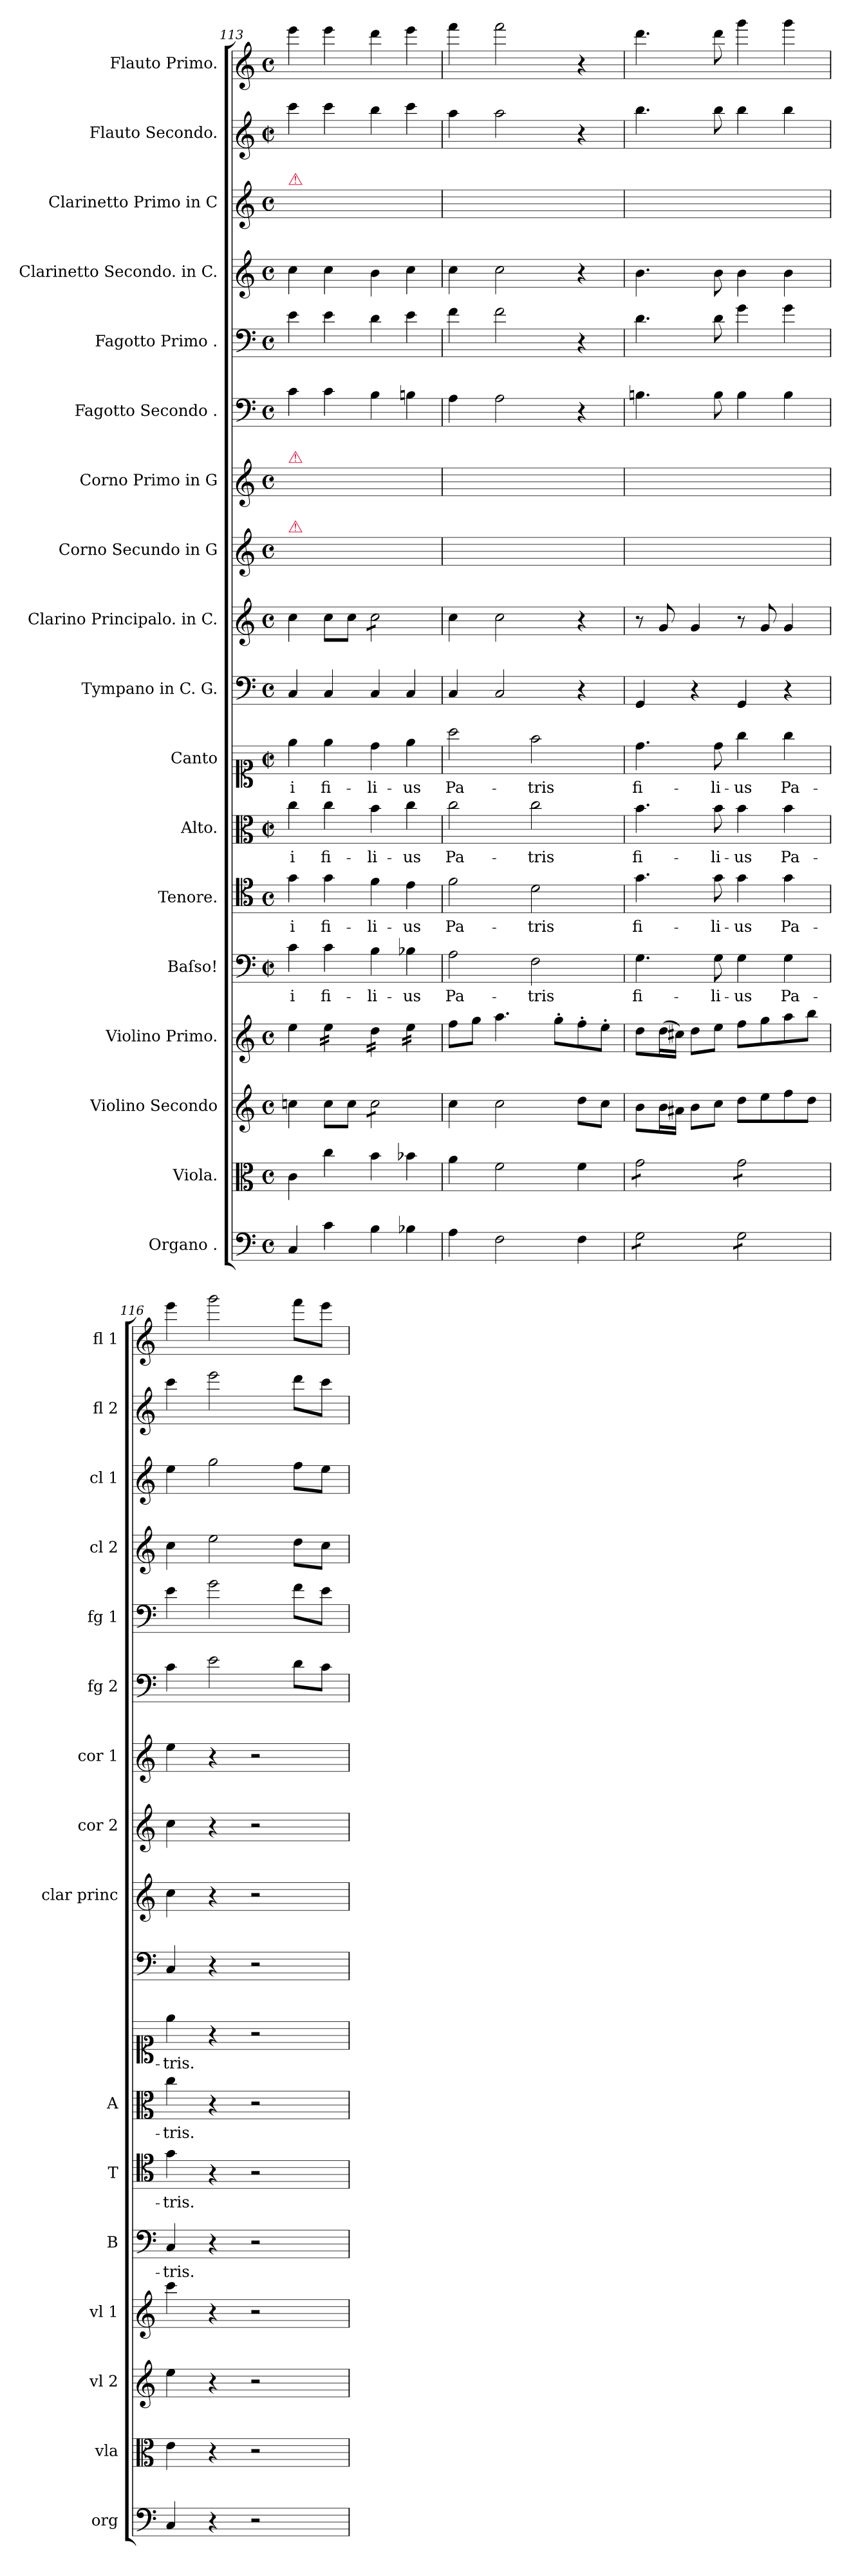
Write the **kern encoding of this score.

**kern	**kern	**kern	**kern	**kern	**text	**kern	**text	**kern	**text	**kern	**text	**kern	**kern	**kern	**kern	**kern	**kern	**kern	**kern	**kern	**kern
*part18	*part17	*part16	*part15	*part14	*part14	*part13	*part13	*part12	*part12	*part11	*part11	*part10	*part9	*part8	*part7	*part6	*part5	*part4	*part3	*part2	*part1
*staff18	*staff17	*staff16	*staff15	*staff14	*staff14	*staff13	*staff13	*staff12	*staff12	*staff11	*staff11	*staff10	*staff9	*staff8	*staff7	*staff6	*staff5	*staff4	*staff3	*staff2	*staff1
*I"Organo .	*I"Viola.	*I"Violino Secondo	*I"Violino Primo.	*I"Baſso!	*	*I"Tenore.	*	*I"Alto.	*	*I"Canto	*	*I"Tympano in C. G.	*I"Clarino Principalo. in C.	*I"Corno Secundo in G	*I"Corno Primo in G	*I"Fagotto Secondo .	*I"Fagotto Primo .	*I"Clarinetto Secondo. in C.	*I"Clarinetto Primo in C	*I"Flauto Secondo.	*I"Flauto Primo.
*I'org	*I'vla	*I'vl 2	*I'vl 1	*I'B	*	*I'T	*	*I'A	*	*	*	*	*I'clar princ	*I'cor 2	*I'cor 1	*I'fg 2	*I'fg 1	*I'cl 2	*I'cl 1	*I'fl 2	*I'fl 1
*clefF4	*clefC3	*clefG2	*clefG2	*clefF4	*	*clefC4	*	*clefC3	*	*clefC1	*	*clefF4	*clefG2	*clefG2	*clefG2	*clefF4	*clefF4	*clefG2	*clefG2	*clefG2	*clefG2
*k[]	*k[]	*k[]	*k[]	*k[]	*	*k[]	*	*k[]	*	*k[]	*	*k[]	*k[]	*k[]	*k[]	*k[]	*k[]	*k[]	*k[]	*k[]	*k[]
*C:	*C:	*C:	*C:	*C:	*	*C:	*	*C:	*	*C:	*	*C:	*C:	*C:	*C:	*C:	*C:	*C:	*C:	*C:	*C:
*M4/4	*M4/4	*M4/4	*M4/4	*M4/4	*	*M4/4	*	*M4/4	*	*M4/4	*	*M4/4	*M4/4	*M4/4	*M4/4	*M4/4	*M4/4	*M4/4	*M4/4	*M4/4	*M4/4
*met(c)	*met(c)	*met(c)	*met(c)	*met(c|)	*	*met(c)	*	*met(c|)	*	*met(c|)	*	*met(c)	*met(c)	*met(c)	*met(c)	*met(c)	*met(c)	*met(c)	*met(c)	*met(c|)	*met(c)
=113	=113	=113	=113	=113	=113	=113	=113	=113	=113	=113	=113	=113	=113	=113	=113	=113	=113	=113	=113	=113	=113
!	!	!	!	!	!	!	!	!	!	!	!	!	!	!	!	!	!	!	!LO:TX:a:color=crimson:t=⚠	!	!
!	!	!	!	!	!	!	!	!	!	!	!	!	!	!	!LO:TX:a:color=crimson:t=⚠	!	!	!	!	!	!
!	!	!	!	!	!	!	!	!	!	!	!	!	!	!LO:TX:a:color=crimson:t=⚠	!	!	!	!	!	!	!
4C/	4c\	4ccn\	4ee\	4c\	-i	4g\	-i	4cc\	-i	4ee\	-i	4C/	4cc\	4c/yy	4cc\yy	4c\	4e\	4cc\	4ee\yy	4ccc\	4eee\
*	*	*	*tremolo	*	*	*	*	*	*	*	*	*	*	*	*	*	*	*	*	*	*
4c\	4cc\	8cc\L	16ee\LL	4c\	fi-	4g\	fi-	4cc\	fi-	4ee\	fi-	4C/	8cc\L	4c/yy	4cc\yy	4c\	4e\	4cc\	4ee\yy	4ccc\	4eee\
.	.	.	16ee\	.	.	.	.	.	.	.	.	.	.	.	.	.	.	.	.	.	.
.	.	8cc\J	16ee\	.	.	.	.	.	.	.	.	.	8cc\J	.	.	.	.	.	.	.	.
.	.	.	16ee\JJ	.	.	.	.	.	.	.	.	.	.	.	.	.	.	.	.	.	.
!	!	!	!	!	!	!	!	!	!	!	!	!	!LO:TX:a:t=||||	!	!	!	!	!	!	!	!
!	!	!LO:TX:a:t=....	!	!	!	!	!	!	!	!	!	!	!	!	!	!	!	!	!	!	!
*	*	*tremolo	*	*	*	*	*	*	*	*	*	*	*	*	*	*	*	*	*	*	*
*	*	*	*	*	*	*	*	*	*	*	*	*	*tremolo	*	*	*	*	*	*	*	*
4B\	4b\	8cc\L	16dd\LL	4B\	-li-	4f\	-li-	4b\	-li-	4dd\	-li-	4C/	8cc\L	4c/yy	4cc\yy	4B\	4d\	4b\	4dd\yy	4bb\	4ddd\
.	.	.	16dd\	.	.	.	.	.	.	.	.	.	.	.	.	.	.	.	.	.	.
.	.	8cc\	16dd\	.	.	.	.	.	.	.	.	.	8cc\	.	.	.	.	.	.	.	.
.	.	.	16dd\JJ	.	.	.	.	.	.	.	.	.	.	.	.	.	.	.	.	.	.
4B-X\	4b-X\	8cc\	16ee\LL	4B-X\	-us	4e\	-us	4cc\	-us	4ee\	-us	4C/	8cc\	4c/yy	4cc\yy	4Bn\	4e\	4cc\	4ee\yy	4ccc\	4eee\
.	.	.	16ee\	.	.	.	.	.	.	.	.	.	.	.	.	.	.	.	.	.	.
.	.	8cc\J	16ee\	.	.	.	.	.	.	.	.	.	8cc\J	.	.	.	.	.	.	.	.
*	*	*	*	*	*	*	*	*	*	*	*	*	*Xtremolo	*	*	*	*	*	*	*	*
*	*	*Xtremolo	*	*	*	*	*	*	*	*	*	*	*	*	*	*	*	*	*	*	*
.	.	.	16ee\JJ	.	.	.	.	.	.	.	.	.	.	.	.	.	.	.	.	.	.
*	*	*	*Xtremolo	*	*	*	*	*	*	*	*	*	*	*	*	*	*	*	*	*	*
=114	=114	=114	=114	=114	=114	=114	=114	=114	=114	=114	=114	=114	=114	=114	=114	=114	=114	=114	=114	=114	=114
4A\	4a\	4cc\	8ff\L	2A\	Pa-	2f\	Pa-	2cc\	Pa-	2aa\	Pa-	4C/	4cc\	4c/yy	4cc\yy	4A\	4f\	4cc\	4ff\yy	4aa\	4fff\
.	.	.	8gg\J	.	.	.	.	.	.	.	.	.	.	.	.	.	.	.	.	.	.
2F\	2f\	2cc\	4.aa\	.	.	.	.	.	.	.	.	2C/	2cc\	2c/yy	2cc\yy	2A\	2f\	2cc\	2aa\yy	2aa\	2fff\
.	.	.	.	2F\	-tris	2d\	-tris	2cc\	-tris	2ff\	-tris	.	.	.	.	.	.	.	.	.	.
.	.	.	8gg'\L	.	.	.	.	.	.	.	.	.	.	.	.	.	.	.	.	.	.
4F\	4f\	8dd\L	8ff'\	.	.	.	.	.	.	.	.	4r	4r	4ryy	4ryy	4r	4r	4r	4ryy	4r	4r
.	.	8cc\J	8ee'\J	.	.	.	.	.	.	.	.	.	.	.	.	.	.	.	.	.	.
=115	=115	=115	=115	=115	=115	=115	=115	=115	=115	=115	=115	=115	=115	=115	=115	=115	=115	=115	=115	=115	=115
*tremolo	*	*	*	*	*	*	*	*	*	*	*	*	*	*	*	*	*	*	*	*	*
*	*tremolo	*	*	*	*	*	*	*	*	*	*	*	*	*	*	*	*	*	*	*	*
8G\L	8g\L	8b\L	8dd\L	4.G\	fi-	4.g\	fi-	4.b\	fi-	4.dd\	fi-	4GG/	8r	4.g/yy	4.dd\yy	4.Bn\	4.d\	4.b\	4.dd\yy	4.bb\	4.ddd\
8G\	8g\	16b\L	(16dd\L	.	.	.	.	.	.	.	.	.	8g/	.	.	.	.	.	.	.	.
.	.	16a#X\JJ	16cc#X\JJ)	.	.	.	.	.	.	.	.	.	.	.	.	.	.	.	.	.	.
8G\	8g\	8b\L	8dd\L	.	.	.	.	.	.	.	.	4r	4g/	.	.	.	.	.	.	.	.
8G\J	8g\J	8cc\J	8ee\J	8G\	-li-	8g\	-li-	8b\	-li-	8dd\	-li-	.	.	8g/yy	8dd\yy	8B\	8d\	8b\	8dd\yy	8bb\	8ddd\
8G\L	8g\L	8dd\L	8ff\L	4G\	-us	4g\	-us	4b\	-us	4gg\	-us	4GG/	8r	4g/yy	4dd\yy	4B\	4g\	4b\	4gg\yy	4bb\	4ggg\
8G\	8g\	8ee\	8gg\	.	.	.	.	.	.	.	.	.	8g/	.	.	.	.	.	.	.	.
8G\	8g\	8ff\	8aa\	4G\	Pa-	4g\	Pa-	4b\	Pa-	4gg\	Pa-	4r	4g/	4g/yy	4dd\yy	4B\	4g\	4b\	4gg\yy	4bb\	4ggg\
8G\J	8g\J	8dd\J	8bb\J	.	.	.	.	.	.	.	.	.	.	.	.	.	.	.	.	.	.
*	*Xtremolo	*	*	*	*	*	*	*	*	*	*	*	*	*	*	*	*	*	*	*	*
*Xtremolo	*	*	*	*	*	*	*	*	*	*	*	*	*	*	*	*	*	*	*	*	*
=116	=116	=116	=116	=116	=116	=116	=116	=116	=116	=116	=116	=116	=116	=116	=116	=116	=116	=116	=116	=116	=116
4C/	4e\	4ee\	4ccc\	4C/	-tris.	4g\	-tris.	4cc\	-tris.	4ee\	-tris.	4C/	4cc\	4cc\	4ee\	4c\	4e\	4cc\	4ee\	4ccc\	4eee\
4r	4r	4r	4r	4r	.	4r	.	4r	.	4r	.	4r	4r	4r	4r	2e\	2g\	2ee\	2gg\	2eee\	2ggg\
2r	2r	2r	2r	2r	.	2r	.	2r	.	2r	.	2r	2r	2r	2r	.	.	.	.	.	.
.	.	.	.	.	.	.	.	.	.	.	.	.	.	.	.	8d\L	8f\L	8dd\L	8ff\L	8ddd\L	8fff\L
.	.	.	.	.	.	.	.	.	.	.	.	.	.	.	.	8c\J	8e\J	8cc\J	8ee\J	8ccc\J	8eee\J
=	=	=	=	=	=	=	=	=	=	=	=	=	=	=	=	=	=	=	=	=	=
*-	*-	*-	*-	*-	*-	*-	*-	*-	*-	*-	*-	*-	*-	*-	*-	*-	*-	*-	*-	*-	*-
